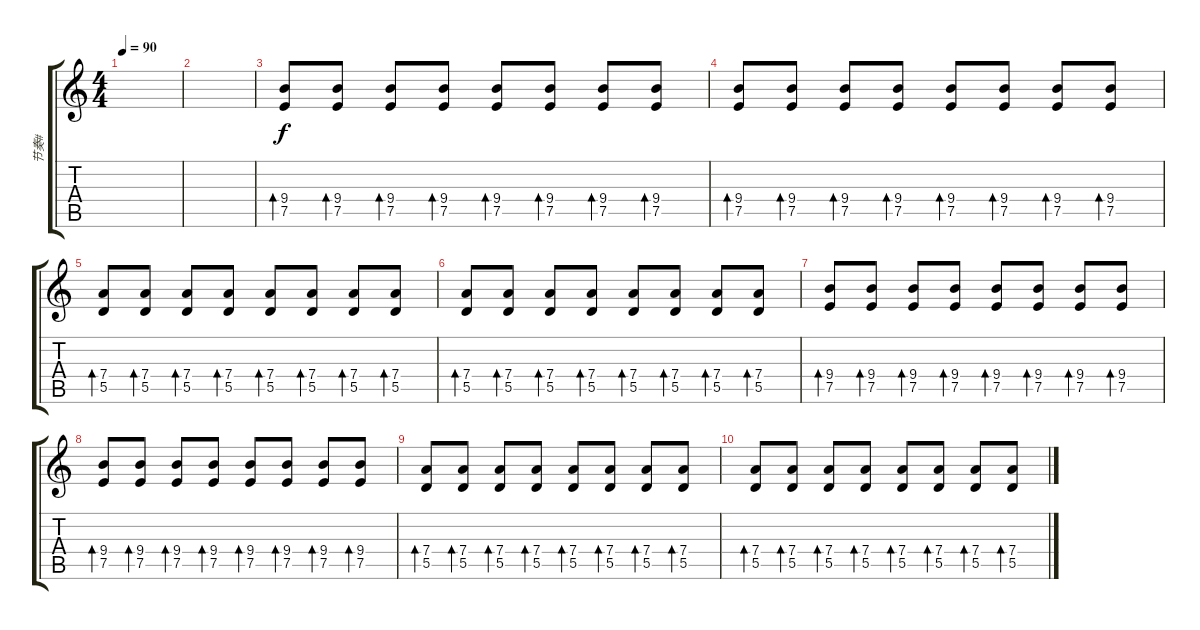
\track ("节奏#" "节奏#") {instrument acousticguitarsteel}
\staff {score tabs}
\tuning (E4 B3 G3 D3 A2 E2) {hide}
\ts (4 4)
\tempo 90
\clef g2
\ks c
|
|
(9.4 7.5).8{bd 30 dy f instrument acousticguitarsteel} (9.4 7.5).8{bd 30} (9.4 7.5).8{bd 30} (9.4 7.5).8{bd 30} (9.4 7.5).8{bd 30} (9.4 7.5).8{bd 30} (9.4 7.5).8{bd 30} (9.4 7.5).8{bd 30} |
(9.4 7.5).8{bd 30} (9.4 7.5).8{bd 30} (9.4 7.5).8{bd 30} (9.4 7.5).8{bd 30} (9.4 7.5).8{bd 30} (9.4 7.5).8{bd 30} (9.4 7.5).8{bd 30} (9.4 7.5).8{bd 30} |
(7.4 5.5).8{bd 30} (7.4 5.5).8{bd 30} (7.4 5.5).8{bd 30} (7.4 5.5).8{bd 30} (7.4 5.5).8{bd 30} (7.4 5.5).8{bd 30} (7.4 5.5).8{bd 30} (7.4 5.5).8{bd 30} |
(7.4 5.5).8{bd 30} (7.4 5.5).8{bd 30} (7.4 5.5).8{bd 30} (7.4 5.5).8{bd 30} (7.4 5.5).8{bd 30} (7.4 5.5).8{bd 30} (7.4 5.5).8{bd 30} (7.4 5.5).8{bd 30} |
(9.4 7.5).8{bd 30 instrument acousticguitarsteel} (9.4 7.5).8{bd 30} (9.4 7.5).8{bd 30} (9.4 7.5).8{bd 30} (9.4 7.5).8{bd 30} (9.4 7.5).8{bd 30} (9.4 7.5).8{bd 30} (9.4 7.5).8{bd 30} |
(9.4 7.5).8{bd 30} (9.4 7.5).8{bd 30} (9.4 7.5).8{bd 30} (9.4 7.5).8{bd 30} (9.4 7.5).8{bd 30} (9.4 7.5).8{bd 30} (9.4 7.5).8{bd 30} (9.4 7.5).8{bd 30} |
(7.4 5.5).8{bd 30} (7.4 5.5).8{bd 30} (7.4 5.5).8{bd 30} (7.4 5.5).8{bd 30} (7.4 5.5).8{bd 30} (7.4 5.5).8{bd 30} (7.4 5.5).8{bd 30} (7.4 5.5).8{bd 30} |
(7.4 5.5).8{bd 30} (7.4 5.5).8{bd 30} (7.4 5.5).8{bd 30} (7.4 5.5).8{bd 30} (7.4 5.5).8{bd 30} (7.4 5.5).8{bd 30} (7.4 5.5).8{bd 30} (7.4 5.5).8{bd 30}
